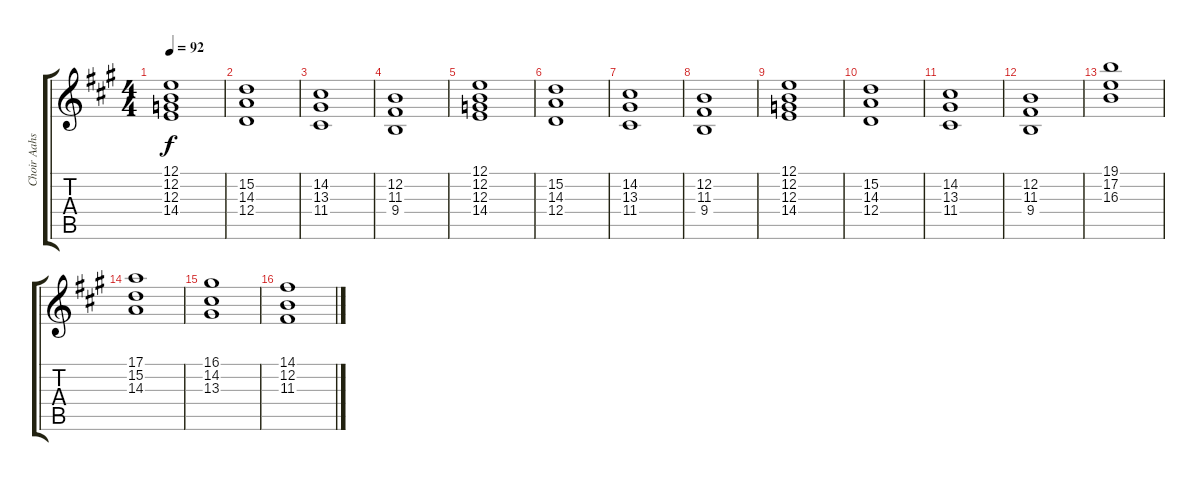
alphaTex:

\track ("Choir Aahs" "Choir Aahs") {instrument choiraahs}
\staff {score tabs}
\tuning (E4 B3 G3 D3 A2 E2) {hide}
\ts (4 4)
\tempo 92
\clef g2
\ks a
(12.1 12.2 12.3 14.4).1{dy f} |
(15.2 14.3 12.4).1 |
(14.2 13.3 11.4).1 |
(12.2 11.3 9.4).1 |
(12.1 12.2 12.3 14.4).1 |
(15.2 14.3 12.4).1 |
(14.2 13.3 11.4).1 |
(12.2 11.3 9.4).1 |
(12.1 12.2 12.3 14.4).1 |
(15.2 14.3 12.4).1 |
(14.2 13.3 11.4).1 |
(12.2 11.3 9.4).1 |
(19.1 17.2 16.3).1 |
(17.1 15.2 14.3).1 |
(16.1 14.2 13.3).1 |
(14.1 12.2 11.3).1
